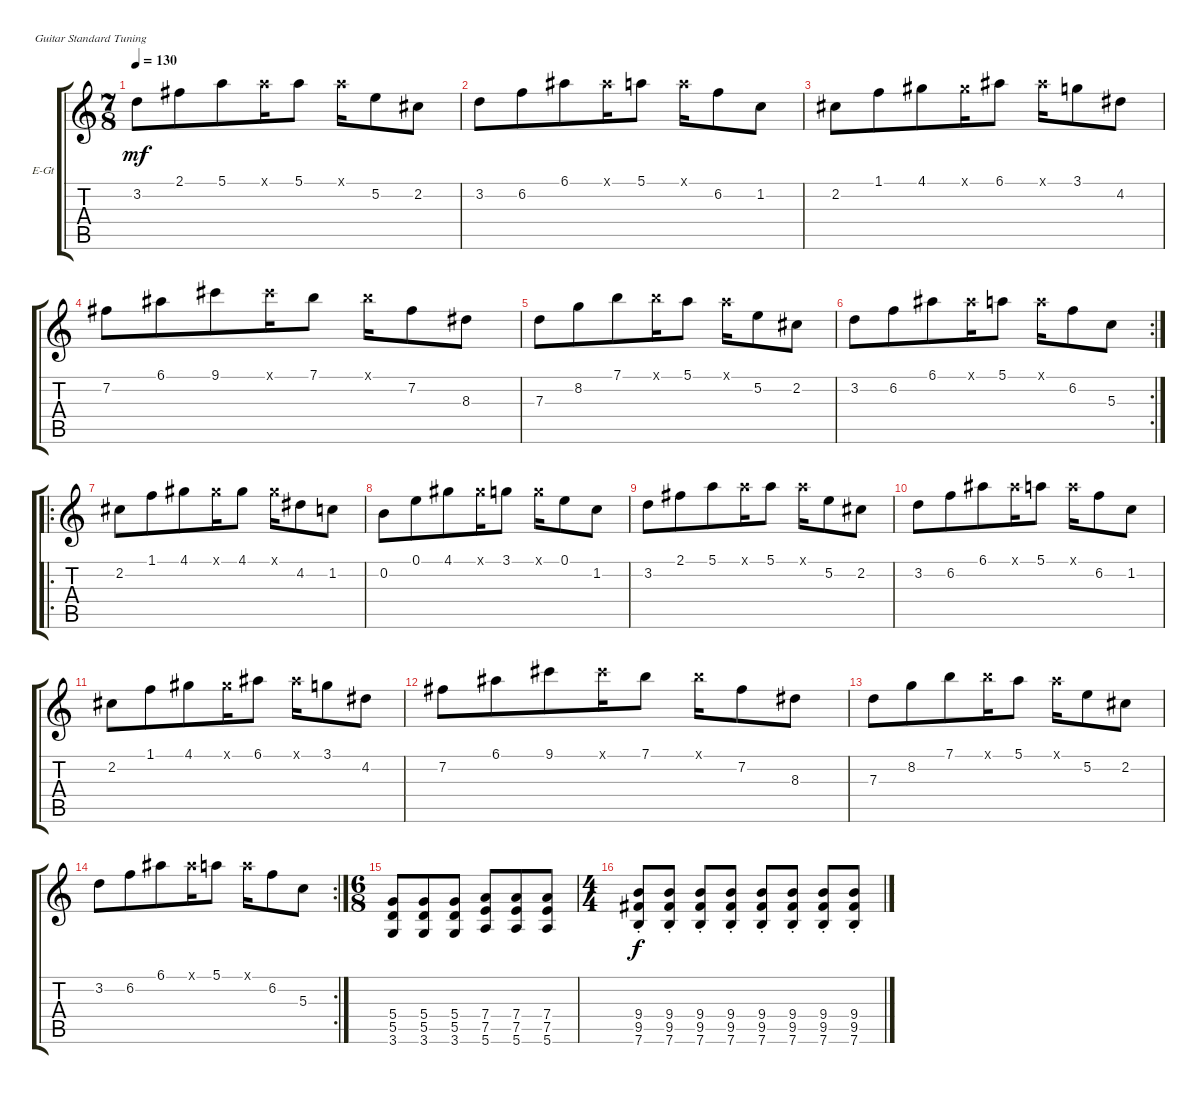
\defaultSystemsLayout 4
\bracketExtendMode groupsimilarinstruments
\firstSystemTrackNameOrientation horizontal
\otherSystemsTrackNameOrientation horizontal
\track ("Electric Guitar" "E-Gt") {instrument distortionguitar}
\staff {score tabs}
\tuning (E4 B3 G3 D3 A2 E2)
\ts (7 8)
\tempo 130
\clef g2
\ks c
3.2.8{dy mf} 2.1.8 5.1.8 5.1{x}.16 5.1.8 5.1{x}.16 5.2.8 2.2.8 |
3.2.8 6.2.8 6.1.8 6.1{x}.16 5.1.8 5.1{x}.16 6.2.8 1.2.8 |
2.2.8 1.1.8 4.1.8 4.1{x}.16 6.1.8 6.1{x}.16 3.1.8 4.2.8 |
7.2.8 6.1.8 9.1.8 9.1{x}.16 7.1.8 7.1{x}.16 7.2.8 8.3.8 |
7.3.8 8.2.8 7.1.8 7.1{x}.16 5.1.8 5.1{x}.16 5.2.8 2.2.8 |
\rc 2
3.2.8 6.2.8 6.1.8 6.1{x}.16 5.1.8 5.1{x}.16 6.2.8 5.3.8 |
\ro
2.2.8 1.1.8 4.1.8 4.1{x}.16 4.1.8 4.1{x}.16 4.2.8 1.2.8 |
0.2.8 0.1.8 4.1.8 4.1{x}.16 3.1.8 3.1{x}.16 0.1.8 1.2.8 |
3.2.8 2.1.8 5.1.8 5.1{x}.16 5.1.8 5.1{x}.16 5.2.8 2.2.8 |
3.2.8 6.2.8 6.1.8 6.1{x}.16 5.1.8 5.1{x}.16 6.2.8 1.2.8 |
2.2.8 1.1.8 4.1.8 4.1{x}.16 6.1.8 6.1{x}.16 3.1.8 4.2.8 |
7.2.8 6.1.8 9.1.8 9.1{x}.16 7.1.8 7.1{x}.16 7.2.8 8.3.8 |
7.3.8 8.2.8 7.1.8 7.1{x}.16 5.1.8 5.1{x}.16 5.2.8 2.2.8 |
\rc 2
3.2.8 6.2.8 6.1.8 6.1{x}.16 5.1.8 5.1{x}.16 6.2.8 5.3.8 |
\ts (6 8)
(3.6 5.5 5.4).8 (5.4 5.5 3.6).8 (3.6 5.5 5.4).8 (7.4 7.5 5.6).8 (7.4 7.5 5.6).8 (7.4 7.5 5.6).8 |
\ts (4 4)
(7.6{st} 9.5{st} 9.4{st}).8{dy f} (7.6{st} 9.5{st} 9.4{st}).8 (7.6{st} 9.5{st} 9.4{st}).8 (7.6{st} 9.5{st} 9.4{st}).8 (7.6{st} 9.5{st} 9.4{st}).8 (7.6{st} 9.5{st} 9.4{st}).8 (7.6{st} 9.5{st} 9.4{st}).8 (7.6{st} 9.5{st} 9.4{st}).8
